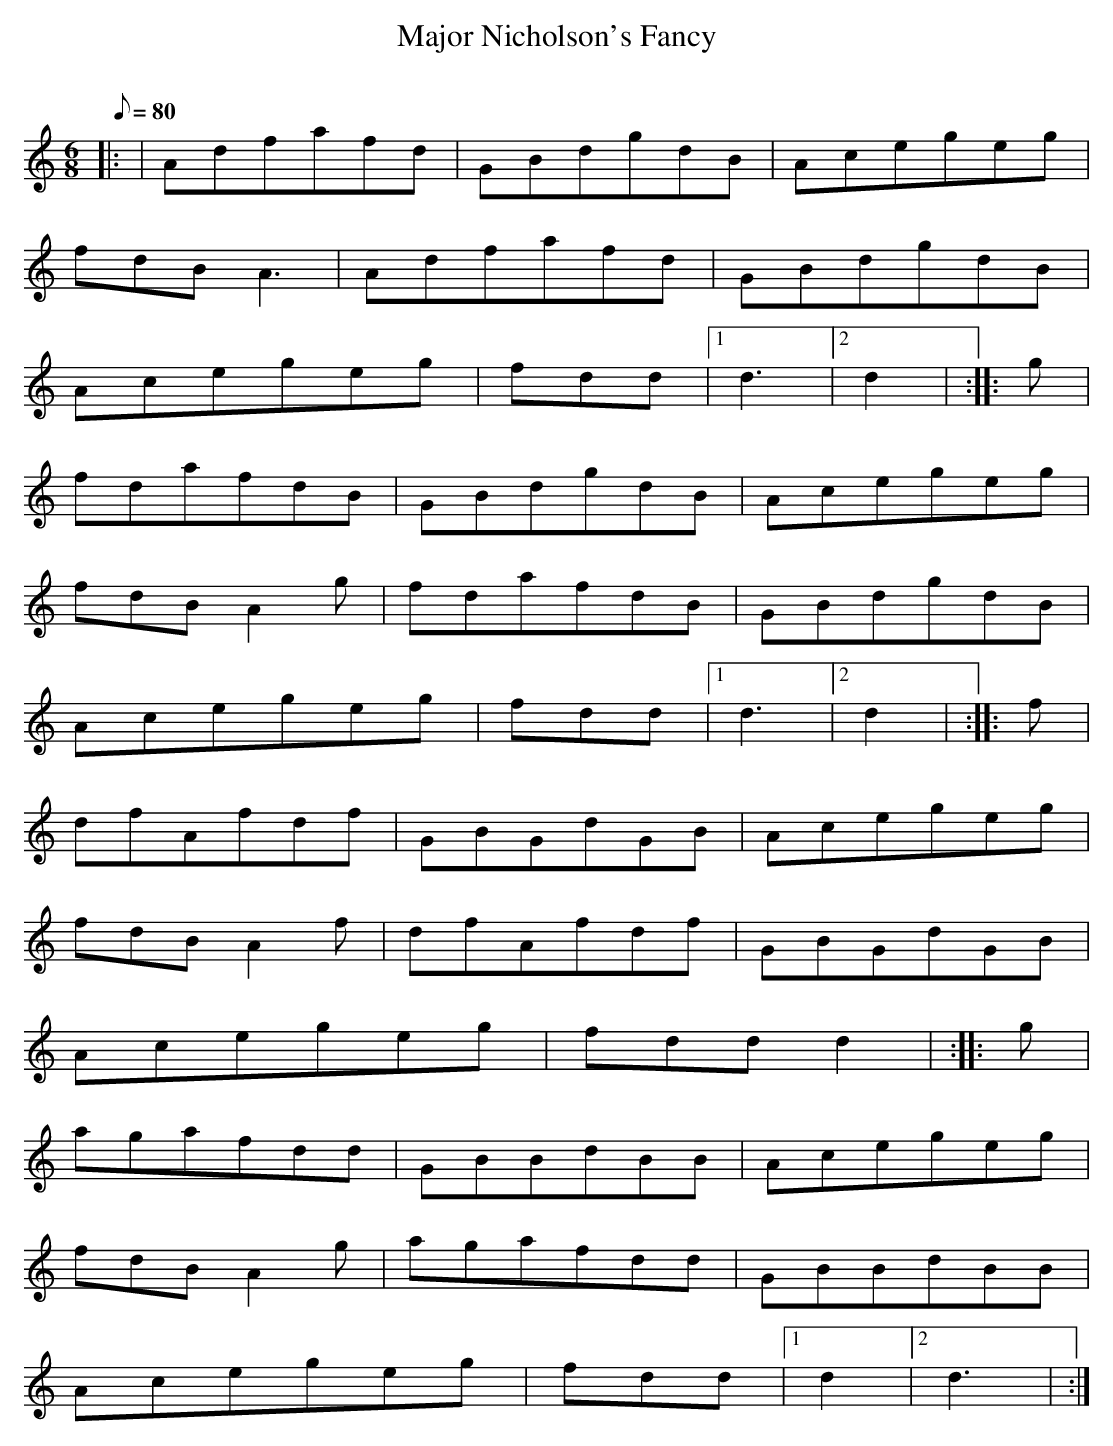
X:1
T:Major Nicholson's Fancy
M:6/8
L:1/8
Q:80
C:
K:HP
|: | Adfafd | \
GBdgdB | \
Acegeg |
fdBA3 | \
Adfafd | \
GBdgdB |
Acegeg | \
fdd|1 d3|2 d2 | :| \
|: g |
fdafdB | \
GBdgdB | \
Acegeg |
fdBA2g | \
fdafdB | \
GBdgdB |
Acegeg | \
fdd|1 d3|2 d2 | :| \
|: f |
dfAfdf | \
GBGdGB | \
Acegeg |
fdBA2f | \
dfAfdf | \
GBGdGB |
Acegeg | \
fddd2 | :| \
|: g |
agafdd | \
GBBdBB | \
Acegeg |
fdBA2g | \
agafdd | \
GBBdBB |
Acegeg | \
fdd|1 d2|2 d3 | :|
